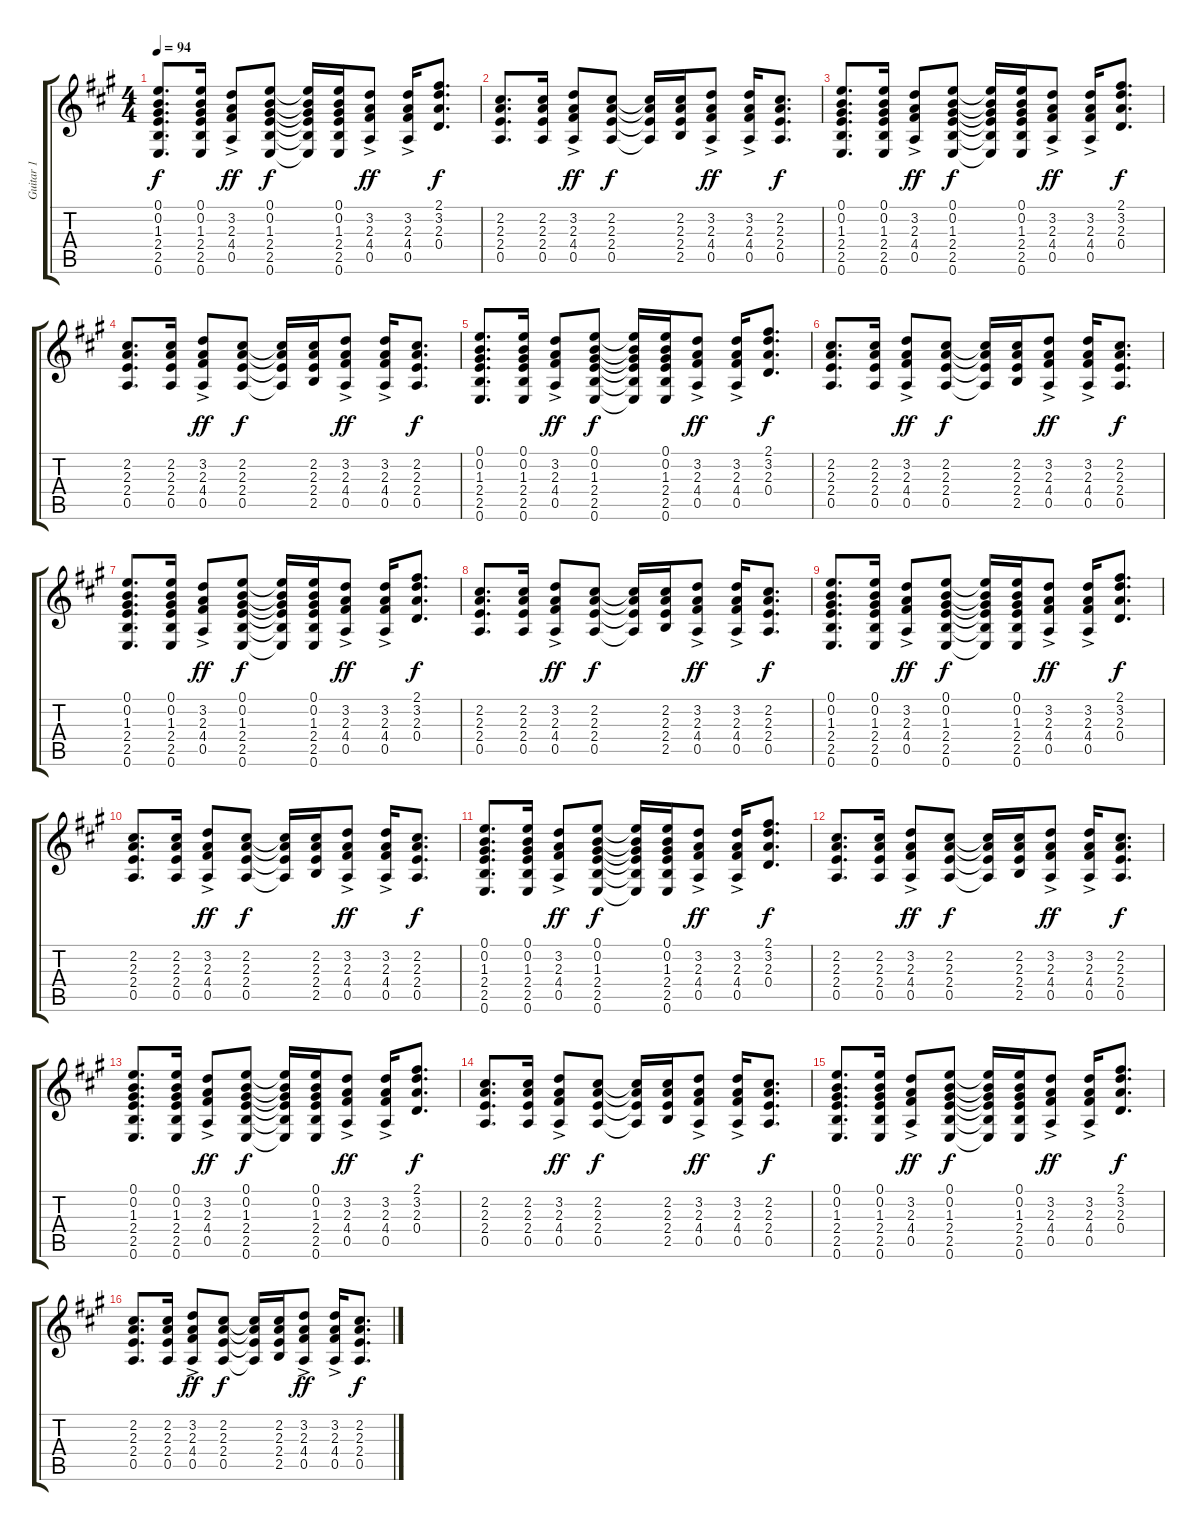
\track ("Guitar 1" "Guitar 1") {instrument electricguitarjazz}
\staff {score tabs}
\tuning (E4 B3 G3 D3 A2 E2) {hide}
\ts (4 4)
\tempo 94
\clef g2
\ks a
(0.1 0.2 1.3 2.4 2.5 0.6).8{d dy f volume 10} (0.1 0.2 1.3 2.4 2.5 0.6).16 (3.2{ac} 2.3{ac} 4.4{ac} 0.5{ac}).8{dy ff} (0.1 0.2 1.3 2.4 2.5 0.6).8{dy f} (0.1{t} 0.2{t} 1.3{t} 2.4{t} 2.5{t} 0.6{t}).16 (0.1 0.2 1.3 2.4 2.5 0.6).16 (3.2{ac} 2.3{ac} 4.4{ac} 0.5{ac}).8{dy ff} (3.2{ac} 2.3{ac} 4.4{ac} 0.5{ac}).16 (2.1 3.2 2.3 0.4).8{d dy f} |
(2.2 2.3 2.4 0.5).8{d} (2.2 2.3 2.4 0.5).16 (3.2{ac} 2.3{ac} 4.4{ac} 0.5{ac}).8{dy ff} (2.2 2.3 2.4 0.5).8{dy f} (2.2{t} 2.3{t} 2.4{t} 0.5{t}).16 (2.2 2.3 2.4 2.5).16 (3.2{ac} 2.3{ac} 4.4{ac} 0.5{ac}).8{dy ff} (3.2{ac} 2.3{ac} 4.4{ac} 0.5{ac}).16 (2.2 2.3 2.4 0.5).8{d dy f} |
(0.1 0.2 1.3 2.4 2.5 0.6).8{d} (0.1 0.2 1.3 2.4 2.5 0.6).16 (3.2{ac} 2.3{ac} 4.4{ac} 0.5{ac}).8{dy ff} (0.1 0.2 1.3 2.4 2.5 0.6).8{dy f} (0.1{t} 0.2{t} 1.3{t} 2.4{t} 2.5{t} 0.6{t}).16 (0.1 0.2 1.3 2.4 2.5 0.6).16 (3.2{ac} 2.3{ac} 4.4{ac} 0.5{ac}).8{dy ff} (3.2{ac} 2.3{ac} 4.4{ac} 0.5{ac}).16 (2.1 3.2 2.3 0.4).8{d dy f} |
(2.2 2.3 2.4 0.5).8{d} (2.2 2.3 2.4 0.5).16 (3.2{ac} 2.3{ac} 4.4{ac} 0.5{ac}).8{dy ff} (2.2 2.3 2.4 0.5).8{dy f} (2.2{t} 2.3{t} 2.4{t} 0.5{t}).16 (2.2 2.3 2.4 2.5).16 (3.2{ac} 2.3{ac} 4.4{ac} 0.5{ac}).8{dy ff} (3.2{ac} 2.3{ac} 4.4{ac} 0.5{ac}).16 (2.2 2.3 2.4 0.5).8{d dy f} |
(0.1 0.2 1.3 2.4 2.5 0.6).8{d} (0.1 0.2 1.3 2.4 2.5 0.6).16 (3.2{ac} 2.3{ac} 4.4{ac} 0.5{ac}).8{dy ff} (0.1 0.2 1.3 2.4 2.5 0.6).8{dy f} (0.1{t} 0.2{t} 1.3{t} 2.4{t} 2.5{t} 0.6{t}).16 (0.1 0.2 1.3 2.4 2.5 0.6).16 (3.2{ac} 2.3{ac} 4.4{ac} 0.5{ac}).8{dy ff} (3.2{ac} 2.3{ac} 4.4{ac} 0.5{ac}).16 (2.1 3.2 2.3 0.4).8{d dy f} |
(2.2 2.3 2.4 0.5).8{d} (2.2 2.3 2.4 0.5).16 (3.2{ac} 2.3{ac} 4.4{ac} 0.5{ac}).8{dy ff} (2.2 2.3 2.4 0.5).8{dy f} (2.2{t} 2.3{t} 2.4{t} 0.5{t}).16 (2.2 2.3 2.4 2.5).16 (3.2{ac} 2.3{ac} 4.4{ac} 0.5{ac}).8{dy ff} (3.2{ac} 2.3{ac} 4.4{ac} 0.5{ac}).16 (2.2 2.3 2.4 0.5).8{d dy f} |
(0.1 0.2 1.3 2.4 2.5 0.6).8{d} (0.1 0.2 1.3 2.4 2.5 0.6).16 (3.2{ac} 2.3{ac} 4.4{ac} 0.5{ac}).8{dy ff} (0.1 0.2 1.3 2.4 2.5 0.6).8{dy f} (0.1{t} 0.2{t} 1.3{t} 2.4{t} 2.5{t} 0.6{t}).16 (0.1 0.2 1.3 2.4 2.5 0.6).16 (3.2{ac} 2.3{ac} 4.4{ac} 0.5{ac}).8{dy ff} (3.2{ac} 2.3{ac} 4.4{ac} 0.5{ac}).16 (2.1 3.2 2.3 0.4).8{d dy f} |
(2.2 2.3 2.4 0.5).8{d} (2.2 2.3 2.4 0.5).16 (3.2{ac} 2.3{ac} 4.4{ac} 0.5{ac}).8{dy ff} (2.2 2.3 2.4 0.5).8{dy f} (2.2{t} 2.3{t} 2.4{t} 0.5{t}).16 (2.2 2.3 2.4 2.5).16 (3.2{ac} 2.3{ac} 4.4{ac} 0.5{ac}).8{dy ff} (3.2{ac} 2.3{ac} 4.4{ac} 0.5{ac}).16 (2.2 2.3 2.4 0.5).8{d dy f} |
(0.1 0.2 1.3 2.4 2.5 0.6).8{d} (0.1 0.2 1.3 2.4 2.5 0.6).16 (3.2{ac} 2.3{ac} 4.4{ac} 0.5{ac}).8{dy ff} (0.1 0.2 1.3 2.4 2.5 0.6).8{dy f} (0.1{t} 0.2{t} 1.3{t} 2.4{t} 2.5{t} 0.6{t}).16 (0.1 0.2 1.3 2.4 2.5 0.6).16 (3.2{ac} 2.3{ac} 4.4{ac} 0.5{ac}).8{dy ff} (3.2{ac} 2.3{ac} 4.4{ac} 0.5{ac}).16 (2.1 3.2 2.3 0.4).8{d dy f} |
(2.2 2.3 2.4 0.5).8{d} (2.2 2.3 2.4 0.5).16 (3.2{ac} 2.3{ac} 4.4{ac} 0.5{ac}).8{dy ff} (2.2 2.3 2.4 0.5).8{dy f} (2.2{t} 2.3{t} 2.4{t} 0.5{t}).16 (2.2 2.3 2.4 2.5).16 (3.2{ac} 2.3{ac} 4.4{ac} 0.5{ac}).8{dy ff} (3.2{ac} 2.3{ac} 4.4{ac} 0.5{ac}).16 (2.2 2.3 2.4 0.5).8{d dy f} |
(0.1 0.2 1.3 2.4 2.5 0.6).8{d} (0.1 0.2 1.3 2.4 2.5 0.6).16 (3.2{ac} 2.3{ac} 4.4{ac} 0.5{ac}).8{dy ff} (0.1 0.2 1.3 2.4 2.5 0.6).8{dy f} (0.1{t} 0.2{t} 1.3{t} 2.4{t} 2.5{t} 0.6{t}).16 (0.1 0.2 1.3 2.4 2.5 0.6).16 (3.2{ac} 2.3{ac} 4.4{ac} 0.5{ac}).8{dy ff} (3.2{ac} 2.3{ac} 4.4{ac} 0.5{ac}).16 (2.1 3.2 2.3 0.4).8{d dy f} |
(2.2 2.3 2.4 0.5).8{d} (2.2 2.3 2.4 0.5).16 (3.2{ac} 2.3{ac} 4.4{ac} 0.5{ac}).8{dy ff} (2.2 2.3 2.4 0.5).8{dy f} (2.2{t} 2.3{t} 2.4{t} 0.5{t}).16 (2.2 2.3 2.4 2.5).16 (3.2{ac} 2.3{ac} 4.4{ac} 0.5{ac}).8{dy ff} (3.2{ac} 2.3{ac} 4.4{ac} 0.5{ac}).16 (2.2 2.3 2.4 0.5).8{d dy f} |
(0.1 0.2 1.3 2.4 2.5 0.6).8{d} (0.1 0.2 1.3 2.4 2.5 0.6).16 (3.2{ac} 2.3{ac} 4.4{ac} 0.5{ac}).8{dy ff} (0.1 0.2 1.3 2.4 2.5 0.6).8{dy f} (0.1{t} 0.2{t} 1.3{t} 2.4{t} 2.5{t} 0.6{t}).16 (0.1 0.2 1.3 2.4 2.5 0.6).16 (3.2{ac} 2.3{ac} 4.4{ac} 0.5{ac}).8{dy ff} (3.2{ac} 2.3{ac} 4.4{ac} 0.5{ac}).16 (2.1 3.2 2.3 0.4).8{d dy f} |
(2.2 2.3 2.4 0.5).8{d} (2.2 2.3 2.4 0.5).16 (3.2{ac} 2.3{ac} 4.4{ac} 0.5{ac}).8{dy ff} (2.2 2.3 2.4 0.5).8{dy f} (2.2{t} 2.3{t} 2.4{t} 0.5{t}).16 (2.2 2.3 2.4 2.5).16 (3.2{ac} 2.3{ac} 4.4{ac} 0.5{ac}).8{dy ff} (3.2{ac} 2.3{ac} 4.4{ac} 0.5{ac}).16 (2.2 2.3 2.4 0.5).8{d dy f} |
(0.1 0.2 1.3 2.4 2.5 0.6).8{d} (0.1 0.2 1.3 2.4 2.5 0.6).16 (3.2{ac} 2.3{ac} 4.4{ac} 0.5{ac}).8{dy ff} (0.1 0.2 1.3 2.4 2.5 0.6).8{dy f} (0.1{t} 0.2{t} 1.3{t} 2.4{t} 2.5{t} 0.6{t}).16 (0.1 0.2 1.3 2.4 2.5 0.6).16 (3.2{ac} 2.3{ac} 4.4{ac} 0.5{ac}).8{dy ff} (3.2{ac} 2.3{ac} 4.4{ac} 0.5{ac}).16 (2.1 3.2 2.3 0.4).8{d dy f} |
(2.2 2.3 2.4 0.5).8{d} (2.2 2.3 2.4 0.5).16 (3.2{ac} 2.3{ac} 4.4{ac} 0.5{ac}).8{dy ff} (2.2 2.3 2.4 0.5).8{dy f} (2.2{t} 2.3{t} 2.4{t} 0.5{t}).16 (2.2 2.3 2.4 2.5).16 (3.2{ac} 2.3{ac} 4.4{ac} 0.5{ac}).8{dy ff} (3.2{ac} 2.3{ac} 4.4{ac} 0.5{ac}).16 (2.2 2.3 2.4 0.5).8{d dy f}
